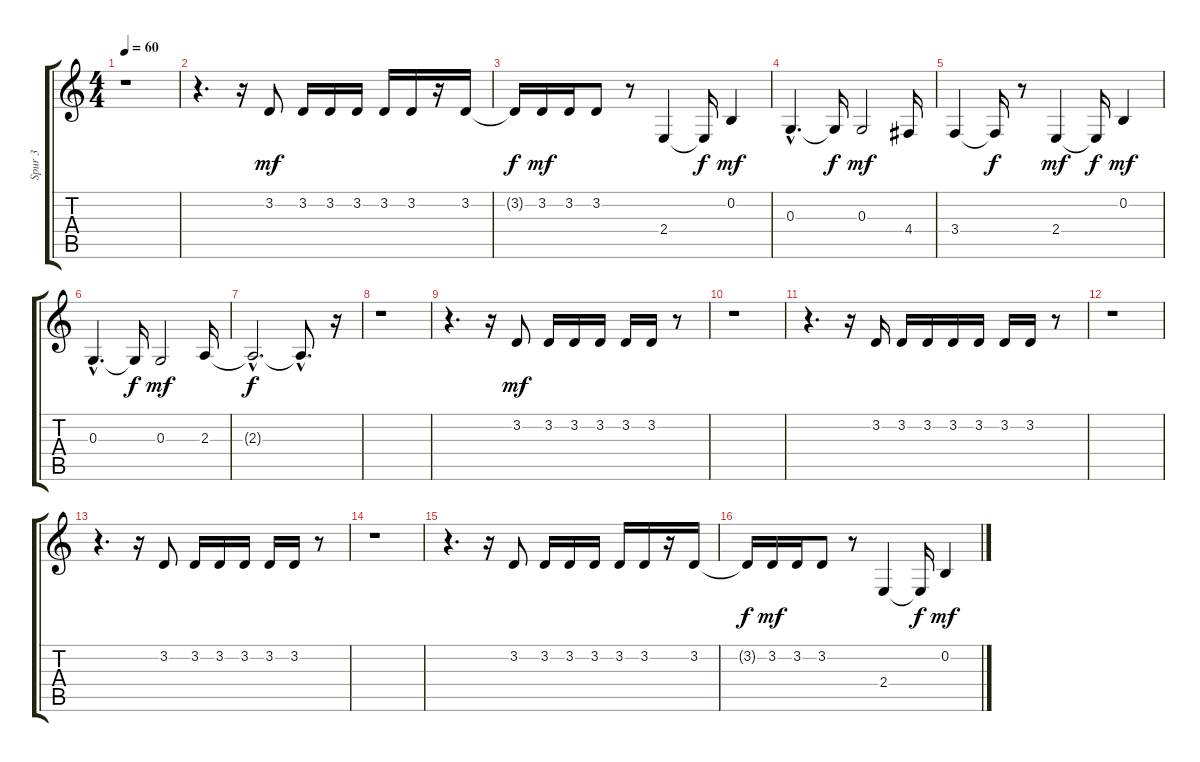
\track ("Spur 3" "Spur 3") {instrument acousticgrandpiano}
\staff {score tabs}
\tuning (E4 B3 G3 D3 A2 E2) {hide}
\ts (4 4)
\tempo 60
\clef g2
\ks c
r.1{dy mf} |
r.4{d} r.16 3.2.8 3.2.16 3.2.16 3.2.16 3.2.16 3.2.16 r.16 3.2.16 |
3.2{t}.16{dy f} 3.2.16{dy mf} 3.2.16 3.2.8 r.8 2.4.4 2.4{t}.16{dy f} 0.2.4{dy mf} |
0.3{hac}.4{d} 0.3{t}.16{dy f} 0.3.2{dy mf} 4.4.16 |
3.4.4 3.4{t}.16{dy f} r.8 2.4.4{dy mf} 2.4{t}.16{dy f} 0.2.4{dy mf} |
0.3{hac}.4{d} 0.3{t}.16{dy f} 0.3.2{dy mf} 2.3.16 |
2.3{hac t}.2{d dy f} 2.3{hac t}.8{d} r.16 |
r.1 |
r.4{d} r.16 3.2.8{dy mf} 3.2.16 3.2.16 3.2.16 3.2.16 3.2.16 r.8 |
r.1 |
r.4{d} r.16 3.2.16 3.2.16 3.2.16 3.2.16 3.2.16 3.2.16 3.2.16 r.8 |
r.1 |
r.4{d} r.16 3.2.8 3.2.16 3.2.16 3.2.16 3.2.16 3.2.16 r.8 |
r.1 |
r.4{d} r.16 3.2.8 3.2.16 3.2.16 3.2.16 3.2.16 3.2.16 r.16 3.2.16 |
3.2{t}.16{dy f} 3.2.16{dy mf} 3.2.16 3.2.8 r.8 2.4.4 2.4{t}.16{dy f} 0.2.4{dy mf}
